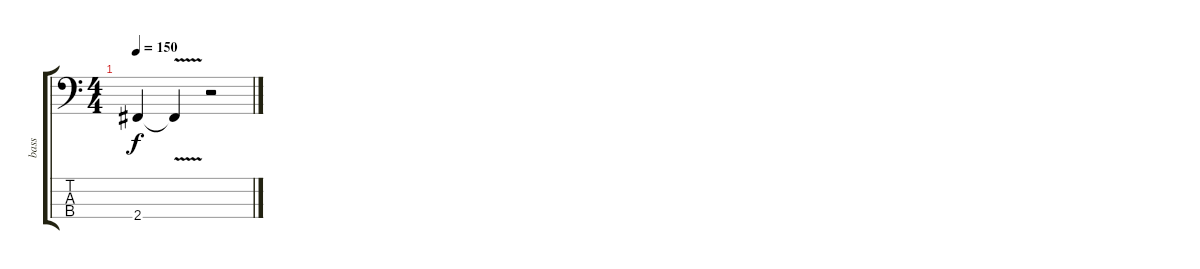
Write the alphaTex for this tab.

\track ("bass" "bass") {instrument electricbasspick}
\staff {score tabs}
\tuning (G2 D2 A1 E1) {hide}
\ts (4 4)
\tempo 150
\clef f4
\ks c
2.4.4{dy f} 2.4{v t}.4 r.2
